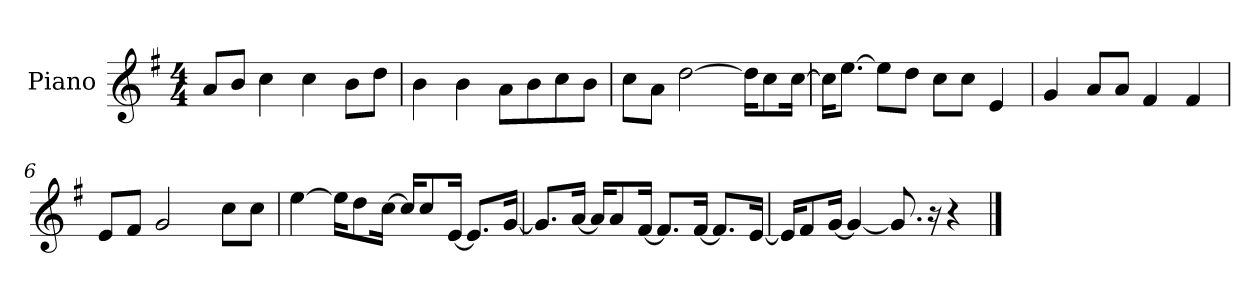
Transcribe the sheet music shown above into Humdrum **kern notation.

**kern
*part1
*staff1
*I"Piano
*I'P-no
*clefG2
*k[f#]
*M4/4
*MM90
=1
8a/L
8b/J
4cc\
4cc\
8b\L
8dd\J
=2
4b\
4b\
8a\L
8b\
8cc\
8b\J
=3
8cc\L
8a\J
[2dd\
16dd\KL]
8cc\
[16cc\Jk
=4
16cc\KL]
[8.ee\J
8ee\L]
8dd\J
8cc\L
8cc\J
4e/
=5
4g/
8a/L
8a/J
4f#/
4f#/
=6
8e/L
8f#/J
2g/
8cc\L
8cc\J
!!LO:LB:g=z
=7
[4ee\
16ee\KL]
8dd\
[16cc\Jk
16cc/KL]
8cc/
[16e/Jk
8.e/L]
[16g/Jk
=8
8.g/L]
[16a/Jk
16a/KL]
8a/
[16f#/Jk
8.f#/L]
[16f#/Jk
8.f#/L]
[16e/Jk
=9
16e/KL]
8f#/
[16g/Jk
4g/_
8.g/]
16r
4r
==
*-
